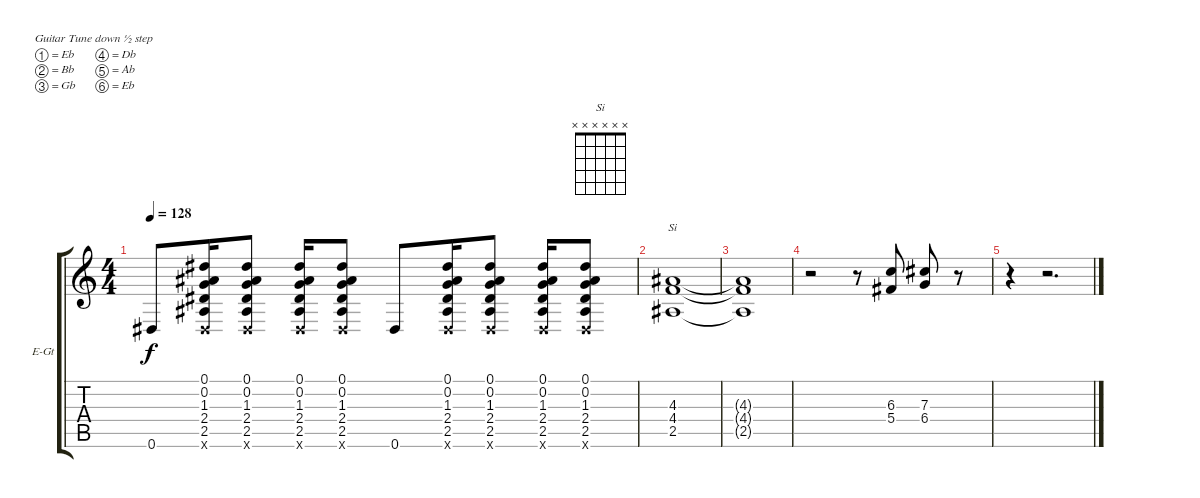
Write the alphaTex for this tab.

\bracketExtendMode groupsimilarinstruments
\firstSystemTrackNameOrientation horizontal
\otherSystemsTrackNameOrientation horizontal
\track ("Tre Cool" "E-Gt") {instrument electricguitarclean}
\staff {score tabs}
\tuning (Eb4 Bb3 Gb3 Db3 Ab2 Eb2)
\chord ("Si" x x x x x x)
\ts (4 4)
\tempo 128
\clef g2
\ks c
0.6.8{dy f} (0.1 0.2 1.3 2.4 2.5 0.6{x}).16 (0.1 0.2 1.3 2.4 2.5 0.6{x}).8 (0.1 0.2 1.3 2.4 2.5 0.6{x}).16 (0.1 0.2 1.3 2.4 2.5 0.6{x}).8 0.6.8 (0.1 0.2 1.3 2.4 2.5 0.6{x}).16 (0.1 0.2 1.3 2.4 2.5 0.6{x}).8 (0.1 0.2 1.3 2.4 2.5 0.6{x}).16 (0.1 0.2 1.3 2.4 2.5 0.6{x}).8 |
(4.3 4.4 2.5).1{ch "Si"} |
(4.3{t} 4.4{t} 2.5{t}).1 |
r.2 r.8 (6.3 5.4).8 (7.3 6.4).8 r.8 |
r.4 r.2{d}
